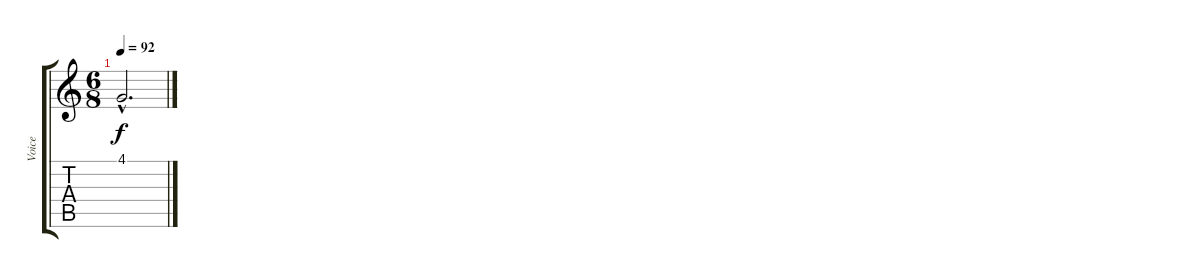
\track ("Voice" "Voice") {instrument clarinet}
\staff {score tabs}
\tuning (Eb4 Bb3 Gb3 Db3 Ab2 Eb2) {hide}
\ts (6 8)
\tempo 92
\clef g2
\ks c
4.1{hac t}.2{d dy f volume 0}
